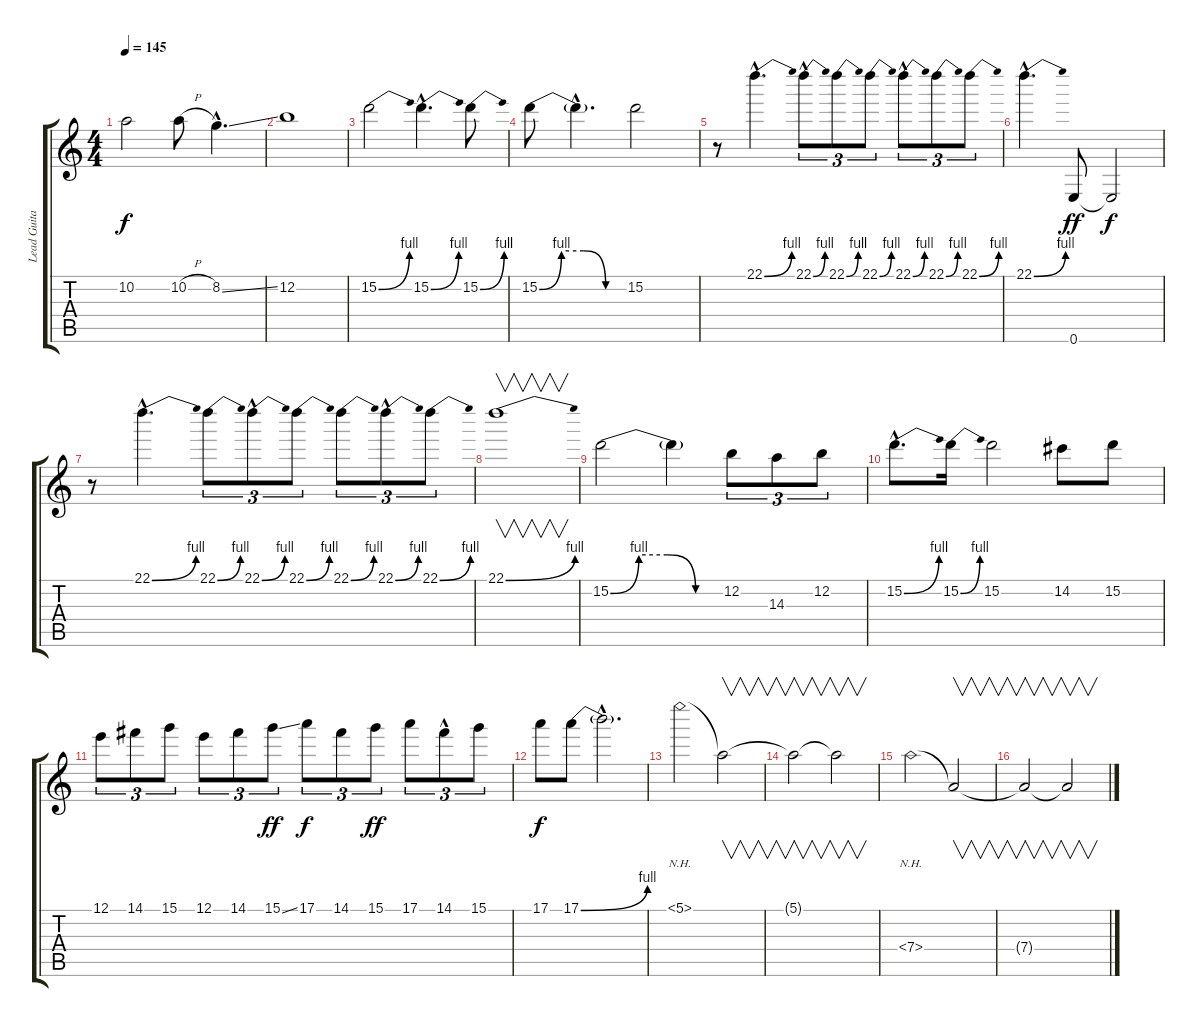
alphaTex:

\track ("Lead Guitar" "Lead Guita") {instrument distortionguitar}
\staff {score tabs}
\tuning (E4 B3 G3 D3 A2 E2) {hide}
\ts (4 4)
\tempo 145
\clef g2
\ks c
10.2.2{dy f} 10.2{h}.8 8.2{ss hac}.4{d} |
12.2.1 |
15.2{be (bend 0 0 60 4)}.2 15.2{be (bend 0 0 60 4) hac}.4{d} 15.2{be (bend 0 0 60 4)}.8 |
15.2{be (custom 0 0 15 4 30 4 45 0 60 0)}.8 15.2{hac t}.4{d} 15.2.2 |
r.8 22.1{be (bend 0 0 60 4) hac}.4{d} 22.1{be (bend 0 0 60 4) hac}.8{tu (3 2)} 22.1{be (bend 0 0 60 4)}.8{tu (3 2)} 22.1{be (bend 0 0 60 4)}.8{tu (3 2)} 22.1{be (bend 0 0 60 4) hac}.8{tu (3 2)} 22.1{be (bend 0 0 60 4)}.8{tu (3 2)} 22.1{be (bend 0 0 60 4)}.8{tu (3 2)} |
22.1{be (bend 0 0 60 4) hac}.4{d} 0.6.8{dy ff} 0.6{t}.2{dy f} |
r.8 22.1{be (bend 0 0 60 4) hac}.4{d} 22.1{be (bend 0 0 60 4)}.8{tu (3 2)} 22.1{be (bend 0 0 60 4) hac}.8{tu (3 2)} 22.1{be (bend 0 0 60 4)}.8{tu (3 2)} 22.1{be (bend 0 0 60 4)}.8{tu (3 2)} 22.1{be (bend 0 0 60 4) hac}.8{tu (3 2)} 22.1{be (bend 0 0 60 4)}.8{tu (3 2)} |
22.1{be (bend 0 0 60 4)}.1{v} |
15.2{be (custom 0 0 15 4 30 4 45 0 60 0)}.2 15.2{t}.4 12.2.8{tu (3 2)} 14.3.8{tu (3 2)} 12.2.8{tu (3 2)} |
15.2{be (bend 0 0 60 4) hac}.8{d} 15.2{be (bend 0 0 60 4)}.16 15.2.2 14.2.8 15.2.8 |
12.1.8{tu (3 2)} 14.1.8{tu (3 2)} 15.1.8{tu (3 2)} 12.1.8{tu (3 2)} 14.1.8{tu (3 2)} 15.1{ss}.8{tu (3 2) dy ff} 17.1.8{tu (3 2) dy f} 14.1.8{tu (3 2)} 15.1.8{tu (3 2) dy ff} 17.1.8{tu (3 2)} 14.1{hac}.8{tu (3 2)} 15.1.8{tu (3 2)} |
17.1.8{dy f} 17.1{be (bend 0 0 60 4)}.8 17.1{hac t}.2{d} |
5.1{nh}.2 5.1{t}.2{v} |
5.1{t}.2{v} 5.1{t}.2{v} |
7.4{nh}.2 7.4{t}.2{v} |
7.4{t}.2{v} 7.4{t}.2{v}
